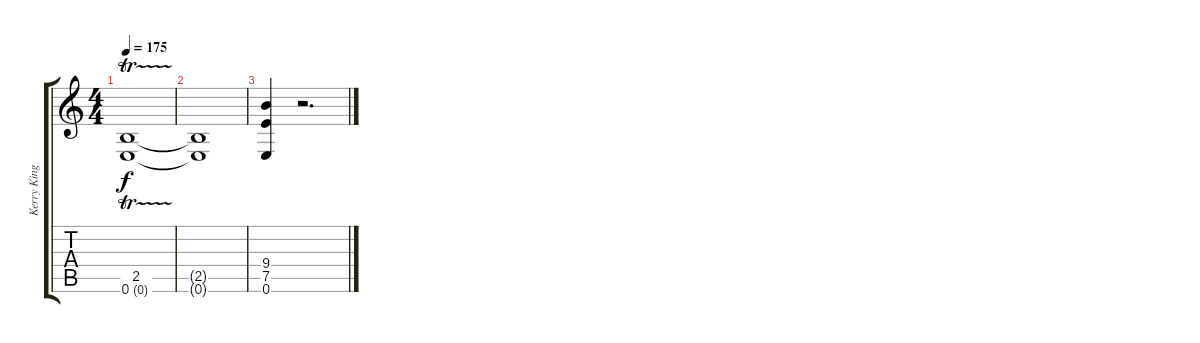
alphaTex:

\track ("Kerry King" "Kerry King") {instrument distortionguitar}
\staff {score tabs}
\tuning (E4 B3 G3 D3 A2 E2) {hide}
\ts (4 4)
\tempo 175
\clef g2
\ks c
(2.5 0.6{tr (0 16)}).1{dy f} |
(2.5{t} 0.6{t}).1 |
(9.4 7.5 0.6).4 r.2{d}
